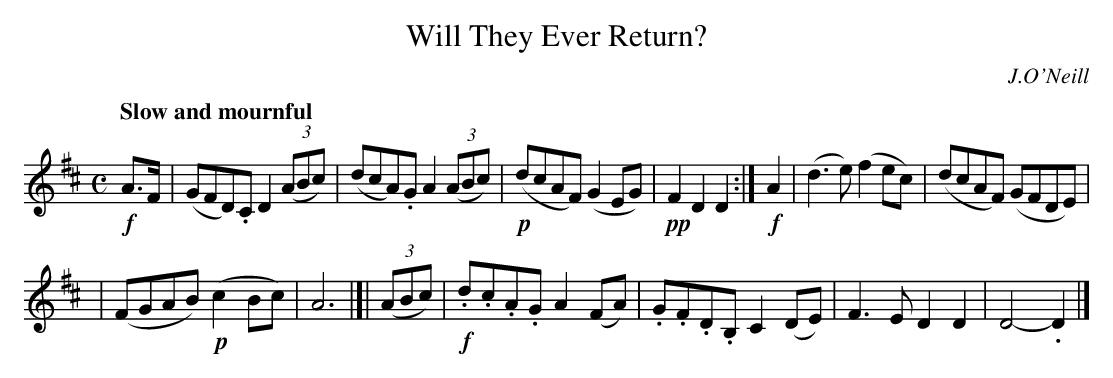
X:1
T: Will They Ever Return?
Q: "Slow and mournful"
O: J.O'Neill
M: C
L: 1/8
K: D
!f!A>F | (GFD).C D2((3ABc) | (dcA).G A2((3ABc) | !p!(dcAF) (G2EG) | !pp!F2D2 D2 :| !f!A2 | (d3e) (f2ec) | (dcAF) (GFDE) |
| (FGAB) (!p!c2Bc) | A6 |[| ((3ABc) | !f!.d.c.A.G A2(FA) | .G.F.D.B, C2(DE) | F3E D2D2 | D4- .D2 |]
